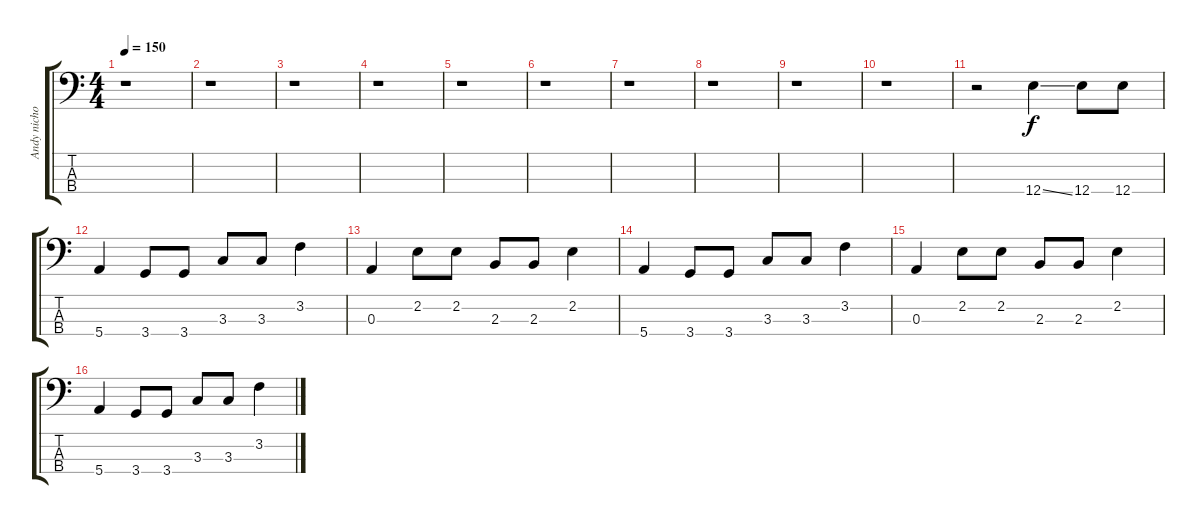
\track ("Andy nicholson" "Andy nicho") {instrument electricbasspick}
\staff {score tabs}
\tuning (G2 D2 A1 E1) {hide}
\ts (4 4)
\tempo 150
\clef f4
\ks c
r.1{dy f} |
r.1 |
\section ("" "")
r.1 |
r.1 |
r.1 |
r.1 |
r.1 |
r.1 |
r.1 |
r.1 |
r.2 12.4{ss}.4 12.4.8 12.4.8 |
\section ("" "")
5.4.4 3.4.8 3.4.8 3.3.8 3.3.8 3.2.4 |
0.3.4 2.2.8 2.2.8 2.3.8 2.3.8 2.2.4 |
5.4.4 3.4.8 3.4.8 3.3.8 3.3.8 3.2.4 |
0.3.4 2.2.8 2.2.8 2.3.8 2.3.8 2.2.4 |
5.4.4 3.4.8 3.4.8 3.3.8 3.3.8 3.2.4
